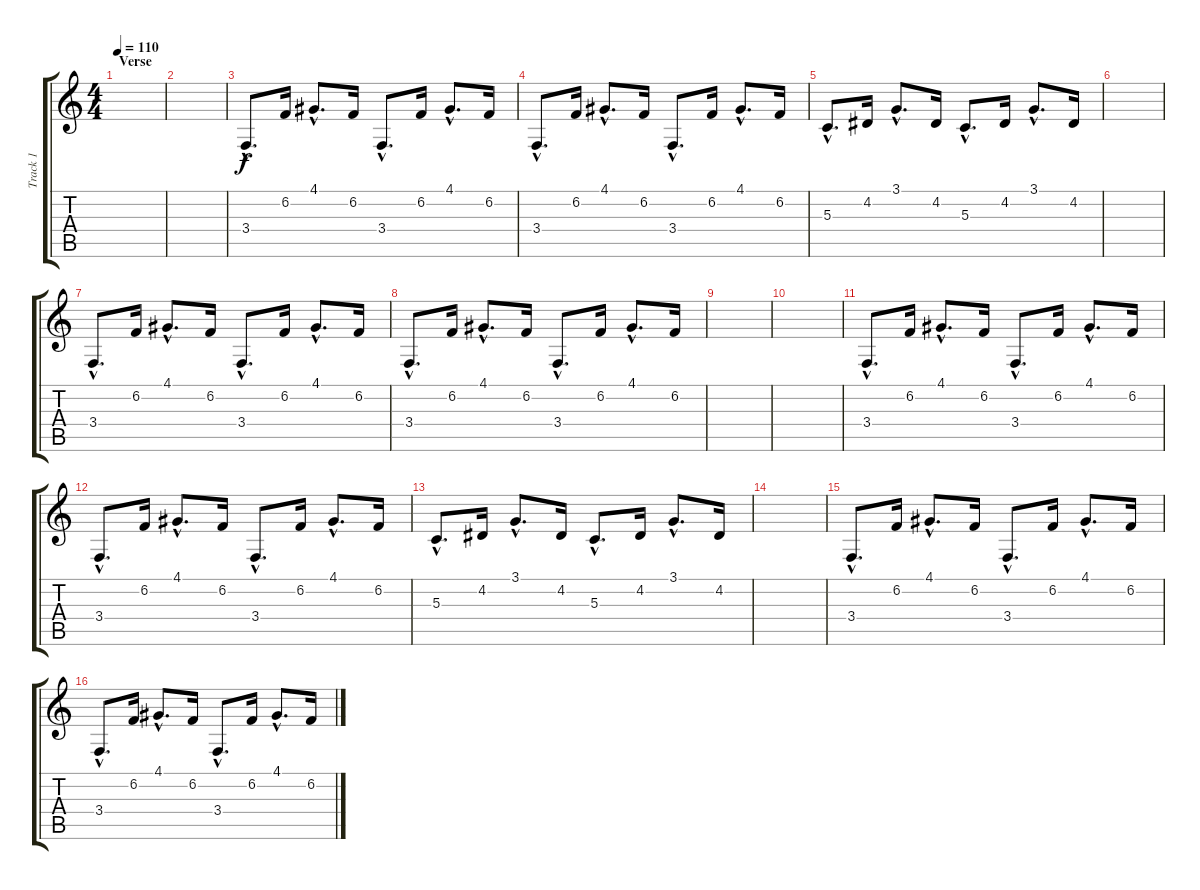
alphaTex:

\track ("Track 1" "Track 1") {instrument electricpiano1}
\staff {score tabs}
\tuning (E4 B3 G3 D3 A2 E2) {hide}
\ts (4 4)
\section ("" "Verse")
\tempo 110
\clef g2
\ks c
|
|
3.4{hac}.8{d} 6.2.16 4.1{hac}.8{d} 6.2.16 3.4{hac}.8{d} 6.2.16 4.1{hac}.8{d} 6.2.16 |
3.4{hac}.8{d} 6.2.16 4.1{hac}.8{d} 6.2.16 3.4{hac}.8{d} 6.2.16 4.1{hac}.8{d} 6.2.16 |
5.3{hac}.8{d} 4.2.16 3.1{hac}.8{d} 4.2.16 5.3{hac}.8{d} 4.2.16 3.1{hac}.8{d} 4.2.16 |
|
3.4{hac}.8{d} 6.2.16 4.1{hac}.8{d} 6.2.16 3.4{hac}.8{d} 6.2.16 4.1{hac}.8{d} 6.2.16 |
3.4{hac}.8{d} 6.2.16 4.1{hac}.8{d} 6.2.16 3.4{hac}.8{d} 6.2.16 4.1{hac}.8{d} 6.2.16 |
|
|
3.4{hac}.8{d} 6.2.16 4.1{hac}.8{d} 6.2.16 3.4{hac}.8{d} 6.2.16 4.1{hac}.8{d} 6.2.16 |
3.4{hac}.8{d} 6.2.16 4.1{hac}.8{d} 6.2.16 3.4{hac}.8{d} 6.2.16 4.1{hac}.8{d} 6.2.16 |
5.3{hac}.8{d} 4.2.16 3.1{hac}.8{d} 4.2.16 5.3{hac}.8{d} 4.2.16 3.1{hac}.8{d} 4.2.16 |
|
3.4{hac}.8{d} 6.2.16 4.1{hac}.8{d} 6.2.16 3.4{hac}.8{d} 6.2.16 4.1{hac}.8{d} 6.2.16 |
3.4{hac}.8{d} 6.2.16 4.1{hac}.8{d} 6.2.16 3.4{hac}.8{d} 6.2.16 4.1{hac}.8{d} 6.2.16
